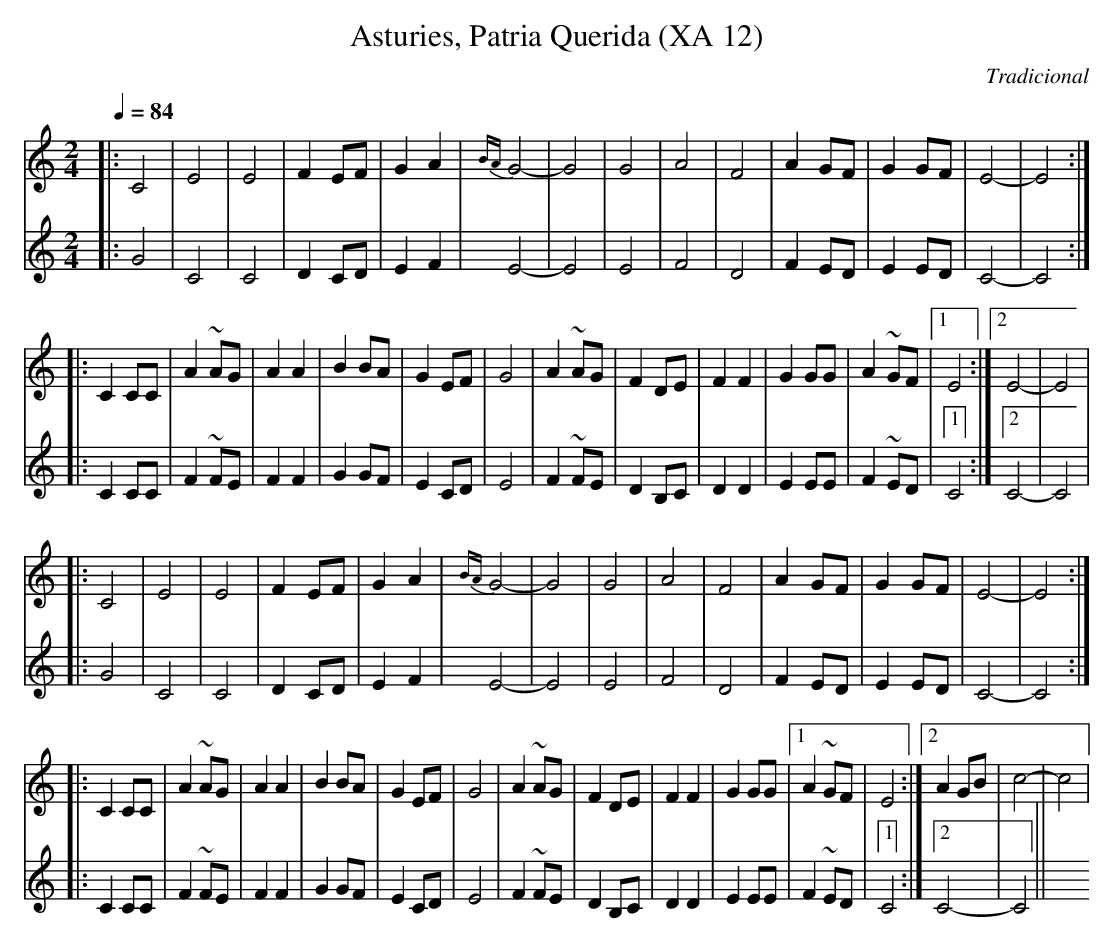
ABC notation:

X:1
T:Asturies, Patria Querida (XA 12)
C:Tradicional
E:2 Voces
M:2/4
L:1/8
Q:1/4=84
K:C
V:1
|: C4|E4|E4|F2 EF|G2 A2|{BA}G4-|G4|G4|A4|F4|A2 GF|G2 GF|E4-|E4 :|
|: C2 CC|A2 ~AG|A2 A2|B2 BA|G2 EF|G4|A2 ~AG|F2 DE|F2 F2|G2 GG|A2 ~GF|[1 E4 :|[2 E4-|E4|
|: C4|E4|E4|F2 EF|G2 A2|{BA}G4-|G4|G4|A4|F4|A2 GF|G2 GF|E4-|E4 :|
|: C2 CC|A2 ~AG|A2 A2|B2 BA|G2 EF|G4|A2 ~AG|F2 DE|F2 F2|G2 GG|[1 A2 ~GF|E4 :|[2 A2 GB|c4-|c4|
V:2
|: G4|C4|C4|D2 CD|E2 F2|E4-|E4|E4|F4|D4|F2 ED|E2 ED|C4-|C4 :|
|: C2 CC|F2 ~FE|F2 F2|G2 GF|E2 CD|E4|F2 ~FE|D2 B,C|D2 D2|E2 EE|F2 ~ED|[1 C4 :|[2 C4-|C4|
|: G4|C4|C4|D2 CD|E2 F2|E4-|E4|E4|F4|D4|F2 ED|E2 ED|C4-|C4 :|
|: C2 CC|F2 ~FE|F2 F2|G2 GF|E2 CD|E4|F2 ~FE|D2 B,C|D2 D2|E2 EE|F2 ~ED|[1 C4 :|[2 C4-|C4||
